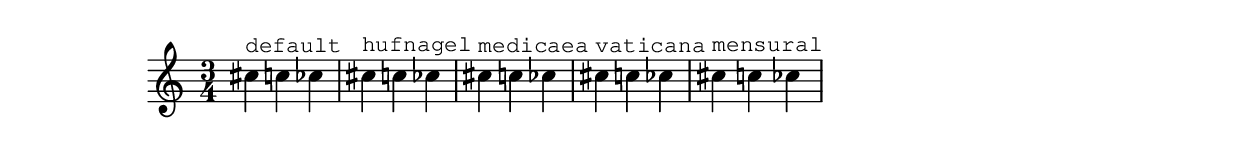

\header {
texidoc = "@cindex Ancient Accidentals
Accidentals are available in different ancient styles, which all
are collected here.
"
}

\version "2.12.0"

\relative c'' {
      \time 3/4
      % FIXME: standard vs default, alteration-FOO vs FOO-alteration
      \override Staff.Accidental #'glyph-name-alist = #standard-alteration-glyph-name-alist
      cis^\markup { \typewriter default } c ces  

      \override Staff.Accidental #'glyph-name-alist = #alteration-hufnagel-glyph-name-alist
      cis^\markup { \typewriter hufnagel } c ces  

      \override Staff.Accidental #'glyph-name-alist = #alteration-medicaea-glyph-name-alist
      cis^\markup { \typewriter medicaea } c ces  

      \override Staff.Accidental #'glyph-name-alist = #alteration-vaticana-glyph-name-alist
      cis^\markup { \typewriter vaticana } c ces  

      \override Staff.Accidental #'glyph-name-alist = #alteration-mensural-glyph-name-alist
      cis^\markup { \typewriter mensural } c ces  
}
